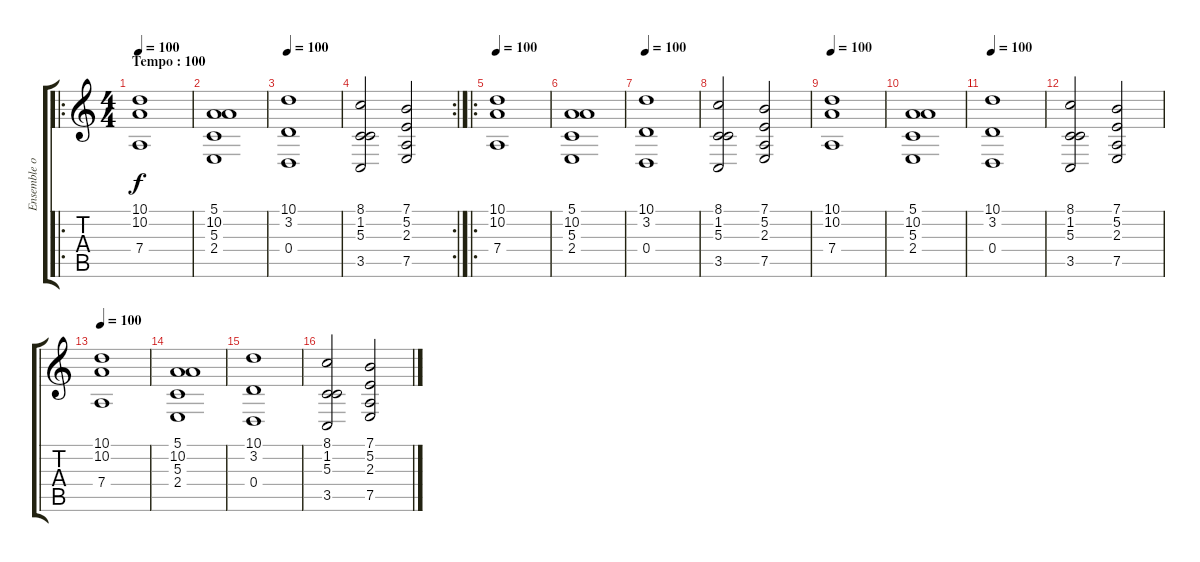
\track ("Ensemble of silence" "Ensemble o") {instrument stringensemble1}
\staff {score tabs}
\tuning (E4 B3 G3 D3 A2 E2) {hide}
\ro
\ts (4 4)
\section ("" "Tempo : 100")
\tempo 100
\clef g2
\ks c
(10.1 10.2 7.4).1{dy f volume 5} |
(5.1 10.2 5.3 2.4).1 |
\tempo 100
(10.1 3.2 0.4).1 |
\rc 2
(8.1 1.2 5.3 3.5).2 (7.1 5.2 2.3 7.5).2 |
\ro
\tempo 100
(10.1 10.2 7.4).1 |
(5.1 10.2 5.3 2.4).1 |
\tempo 100
(10.1 3.2 0.4).1 |
(8.1 1.2 5.3 3.5).2 (7.1 5.2 2.3 7.5).2 |
\tempo 100
(10.1 10.2 7.4).1 |
(5.1 10.2 5.3 2.4).1 |
\tempo 100
(10.1 3.2 0.4).1 |
(8.1 1.2 5.3 3.5).2 (7.1 5.2 2.3 7.5).2 |
\tempo 100
(10.1 10.2 7.4).1 |
(5.1 10.2 5.3 2.4).1 |
(10.1 3.2 0.4).1 |
(8.1 1.2 5.3 3.5).2 (7.1 5.2 2.3 7.5).2
